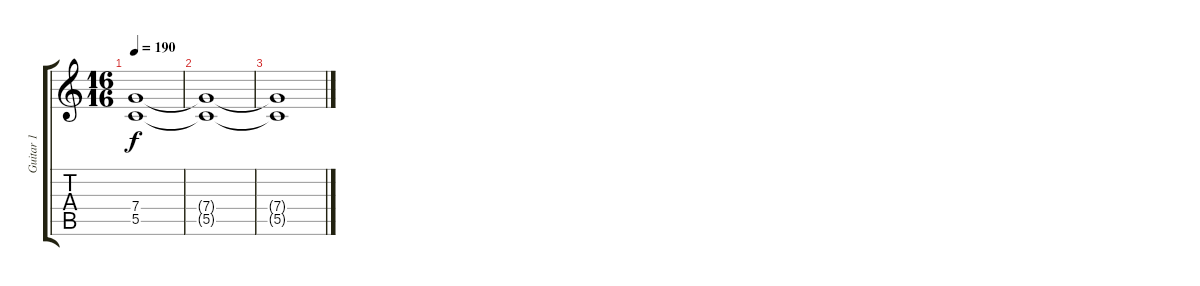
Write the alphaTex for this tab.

\track ("Guitar 1" "Guitar 1") {instrument distortionguitar}
\staff {score tabs}
\tuning (D4 A3 F3 C3 G2 C2) {hide}
\ts (16 16)
\tempo 190
\clef g2
\ks c
(7.4{t} 5.5{t}).1{dy f} |
(7.4{t} 5.5{t}).1 |
(7.4{t} 5.5{t}).1
